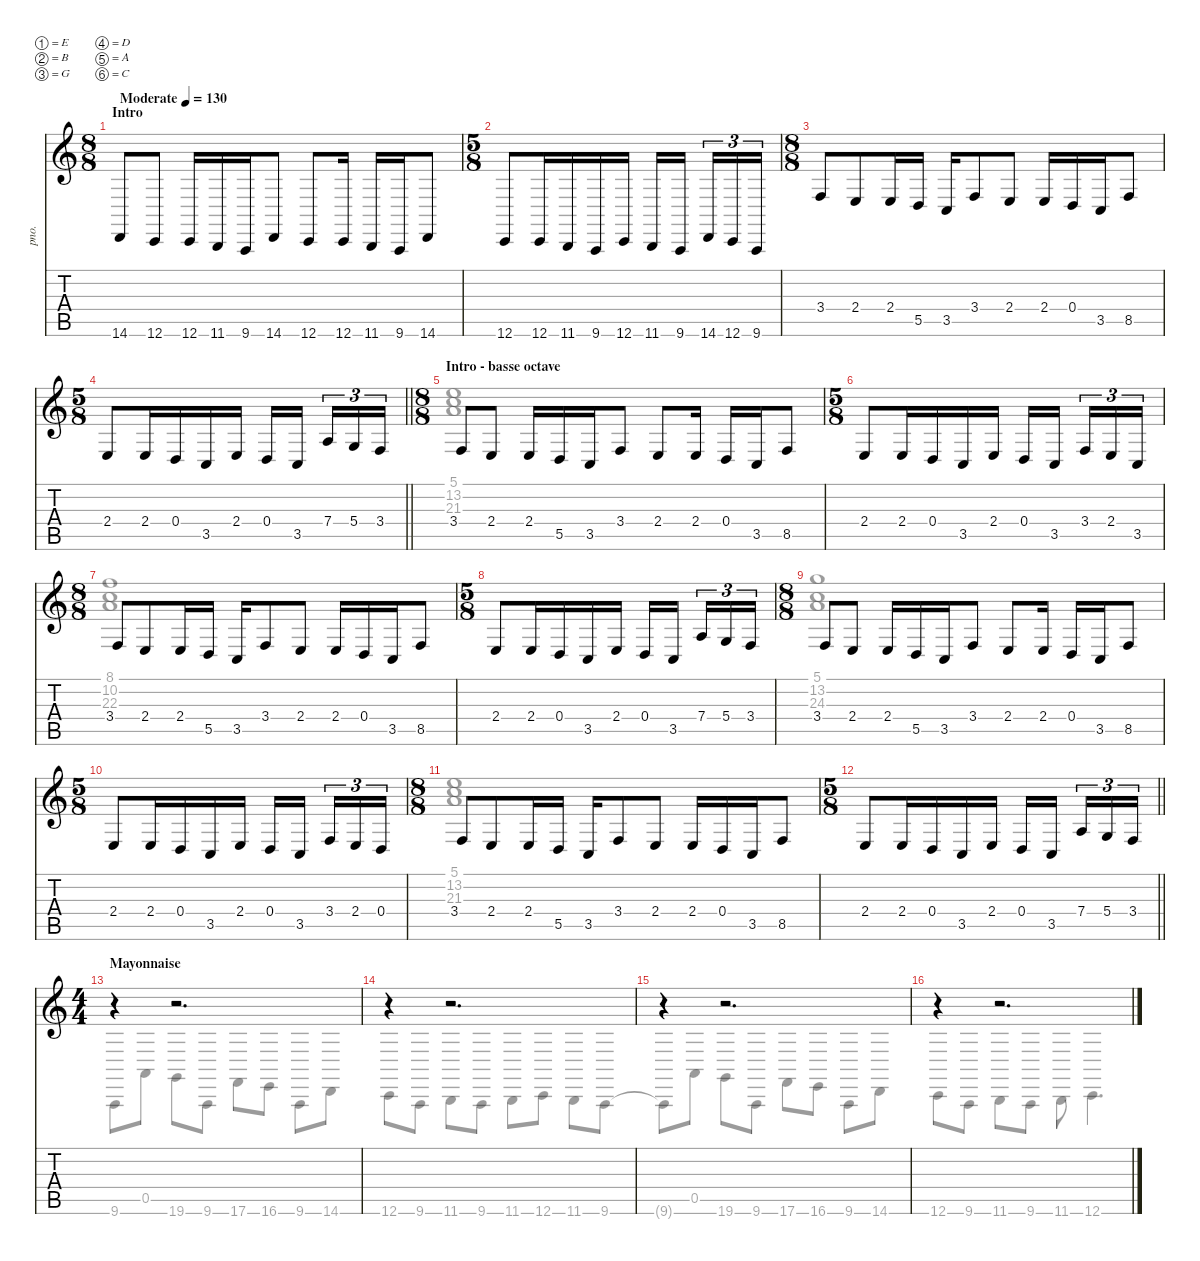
\defaultSystemsLayout 4
\hideDynamics
\bracketExtendMode nobrackets
\track ("Reney" "pno.") {mute instrument brightacousticpiano}
\staff {score tabs}
\tuning (E4 B3 G3 D3 A2 C1)
\voice
\ts (8 8)
\beaming (8 2 2 2 2)
\section ("" "Intro")
\tempo (130 "Moderate")
\clef g2
\ks c
14.6.8{dy f instrument brightacousticpiano} 12.6.8 12.6.16 11.6.16 9.6.16 14.6.8 12.6.8 12.6.16 11.6.16 9.6.16 14.6.8 |
\ts (5 8)
\beaming (8 3 2)
12.6.8 12.6.16 11.6.16 9.6.16 12.6.16 11.6.16 9.6.16 14.6.16{tu (3 2)} 12.6.16{tu (3 2)} 9.6.16{tu (3 2)} |
\ts (8 8)
\beaming (8 3 2 3)
3.4.8 2.4.8 2.4.16 5.5.16 3.5.16 3.4.8 2.4.8 2.4.16 0.4.16 3.5.16 8.5.8 |
\ts (5 8)
\beaming (8 3 2)
\barLineRight lightlight
2.4.8 2.4.16 0.4.16 3.5.16 2.4.16 0.4.16 3.5.16 7.4.16{tu (3 2)} 5.4.16{tu (3 2)} 3.4.16{tu (3 2)} |
\ts (8 8)
\beaming (8 2 2 2 2)
\section ("" "Intro - basse octave")
3.4.8 2.4.8 2.4.16 5.5.16 3.5.16 3.4.8 2.4.8 2.4.16 0.4.16 3.5.16 8.5.8 |
\ts (5 8)
\beaming (8 3 2)
2.4.8 2.4.16 0.4.16 3.5.16 2.4.16 0.4.16 3.5.16 3.4.16{tu (3 2)} 2.4.16{tu (3 2)} 3.5.16{tu (3 2)} |
\ts (8 8)
\beaming (8 3 2 3)
3.4.8 2.4.8 2.4.16 5.5.16 3.5.16 3.4.8 2.4.8 2.4.16 0.4.16 3.5.16 8.5.8 |
\ts (5 8)
\beaming (8 3 2)
2.4.8 2.4.16 0.4.16 3.5.16 2.4.16 0.4.16 3.5.16 7.4.16{tu (3 2)} 5.4.16{tu (3 2)} 3.4.16{tu (3 2)} |
\ts (8 8)
\beaming (8 2 2 2 2)
3.4.8 2.4.8 2.4.16 5.5.16 3.5.16 3.4.8 2.4.8 2.4.16 0.4.16 3.5.16 8.5.8 |
\ts (5 8)
\beaming (8 3 2)
2.4.8 2.4.16 0.4.16 3.5.16 2.4.16 0.4.16 3.5.16 3.4.16{tu (3 2)} 2.4.16{tu (3 2)} 0.4.16{tu (3 2)} |
\ts (8 8)
\beaming (8 3 2 3)
3.4.8 2.4.8 2.4.16 5.5.16 3.5.16 3.4.8 2.4.8 2.4.16 0.4.16 3.5.16 8.5.8 |
\ts (5 8)
\beaming (8 3 2)
\barLineRight lightlight
2.4.8 2.4.16 0.4.16 3.5.16 2.4.16 0.4.16 3.5.16 7.4.16{tu (3 2)} 5.4.16{tu (3 2)} 3.4.16{tu (3 2)} |
\ts (4 4)
\beaming (8 2 2 2 2)
\section ("" "Mayonnaise")
r.4 r.2{d} |
r.4 r.2{d} |
r.4 r.2{d} |
r.4 r.2{d}
\voice
\clef g2
\ottava regular
\simile none
\ks c
|
|
|
\barLineRight lightlight
|
(5.1 13.2 21.3).1 |
|
(8.1 10.2 22.3).1 |
|
(5.1 13.2 24.3).1 |
|
(5.1 13.2 21.3).1 |
\barLineRight lightlight
|
9.6.8 0.5.8 19.6.8 9.6.8 17.6.8 16.6.8 9.6.8 14.6.8 |
12.6.8 9.6.8 11.6.8 9.6.8 11.6.8 12.6.8 11.6.8 9.6.8 |
9.6{t}.8 0.5.8 19.6.8 9.6.8 17.6.8 16.6.8 9.6.8 14.6.8 |
12.6.8 9.6.8 11.6.8 9.6.8 11.6.8 12.6.4{d}
